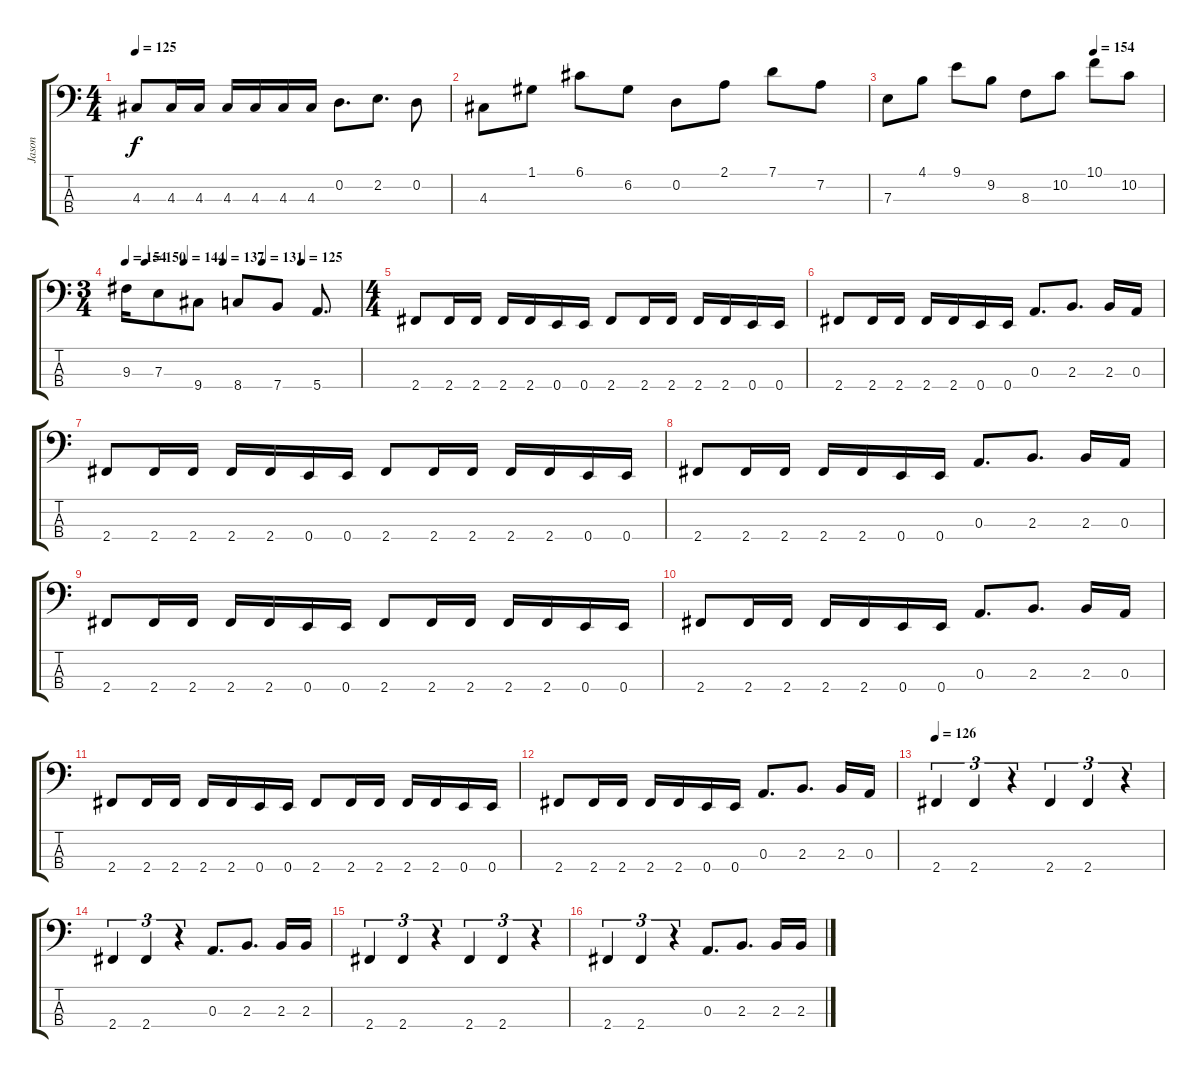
\track ("Jason" "Jason") {instrument electricbasspick}
\staff {score tabs}
\tuning (G2 D2 A1 E1) {hide}
\ts (4 4)
\tempo 125
\clef f4
\ks c
4.3.8{dy f} 4.3.16 4.3.16 4.3.16 4.3.16 4.3.16 4.3.16 0.2.8{d} 2.2.8{d} 0.2.8 |
4.3.8 1.1.8 6.1.8 6.2.8 0.2.8 2.1.8 7.1.8 7.2.8 |
\tempo (154 0.75)
7.3.8 4.1.8 9.1.8 9.2.8 8.3.8 10.2.8 10.1.8 10.2.8 |
\ts (3 4)
\tempo 154
\tempo (150 0.08333333333333333)
\tempo (144 0.25)
\tempo (137 0.4166666666666667)
\tempo (131 0.5833333333333334)
\tempo (125 0.75)
9.3.16 7.3.8 9.4.8 8.4.8 7.4.8 5.4.8{d} |
\ts (4 4)
2.4.8 2.4.16 2.4.16 2.4.16 2.4.16 0.4.16 0.4.16 2.4.8 2.4.16 2.4.16 2.4.16 2.4.16 0.4.16 0.4.16 |
2.4.8 2.4.16 2.4.16 2.4.16 2.4.16 0.4.16 0.4.16 0.3.8{d} 2.3.8{d} 2.3.16 0.3.16 |
2.4.8 2.4.16 2.4.16 2.4.16 2.4.16 0.4.16 0.4.16 2.4.8 2.4.16 2.4.16 2.4.16 2.4.16 0.4.16 0.4.16 |
2.4.8 2.4.16 2.4.16 2.4.16 2.4.16 0.4.16 0.4.16 0.3.8{d} 2.3.8{d} 2.3.16 0.3.16 |
2.4.8 2.4.16 2.4.16 2.4.16 2.4.16 0.4.16 0.4.16 2.4.8 2.4.16 2.4.16 2.4.16 2.4.16 0.4.16 0.4.16 |
2.4.8 2.4.16 2.4.16 2.4.16 2.4.16 0.4.16 0.4.16 0.3.8{d} 2.3.8{d} 2.3.16 0.3.16 |
2.4.8 2.4.16 2.4.16 2.4.16 2.4.16 0.4.16 0.4.16 2.4.8 2.4.16 2.4.16 2.4.16 2.4.16 0.4.16 0.4.16 |
2.4.8 2.4.16 2.4.16 2.4.16 2.4.16 0.4.16 0.4.16 0.3.8{d} 2.3.8{d} 2.3.16 0.3.16 |
\tempo 126
2.4.4{tu (3 2)} 2.4.4{tu (3 2)} r.4{tu (3 2)} 2.4.4{tu (3 2)} 2.4.4{tu (3 2)} r.4{tu (3 2)} |
2.4.4{tu (3 2)} 2.4.4{tu (3 2)} r.4{tu (3 2)} 0.3.8{d} 2.3.8{d} 2.3.16 2.3.16 |
2.4.4{tu (3 2)} 2.4.4{tu (3 2)} r.4{tu (3 2)} 2.4.4{tu (3 2)} 2.4.4{tu (3 2)} r.4{tu (3 2)} |
2.4.4{tu (3 2)} 2.4.4{tu (3 2)} r.4{tu (3 2)} 0.3.8{d} 2.3.8{d} 2.3.16 2.3.16
